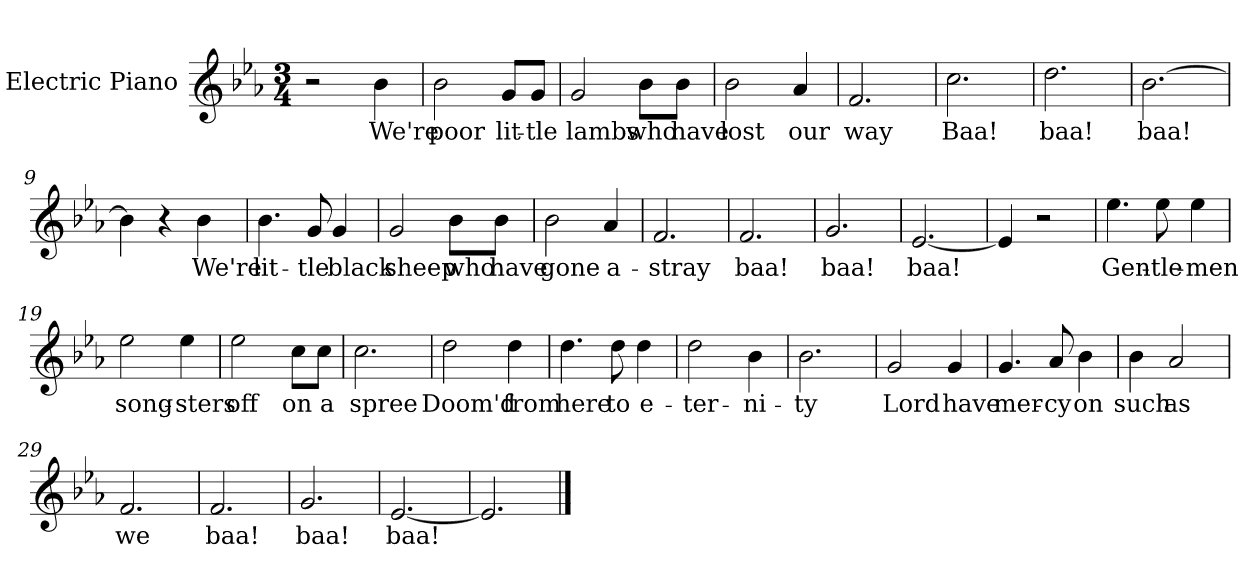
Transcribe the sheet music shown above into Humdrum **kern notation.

**kern	**text
*part1	*part1
*staff1	*staff1
*I"Electric Piano	*
*I'E.Pno	*
*clefG2	*
*k[b-e-a-]	*
*E-:	*
*M3/4	*
=1	=1
2r	.
4b-\	We're
=2	=2
2b-\	poor
8g/L	lit-
8g/J	-tle
=3	=3
2g/	lambs
8b-\L	who
8b-\J	have
=4	=4
2b-\	lost
4a-/	our
=5	=5
2.f/	way
=6	=6
2.cc\	Baa!
=7	=7
2.dd\	baa!
!!LO:LB:g=z
=8	=8
[2.b-\	baa!
=9	=9
4b-\]	.
4r	.
4b-\	We're
=10	=10
4.b-\	lit-
8g/	-tle
4g/	black
=11	=11
2g/	sheep
8b-\L	who
8b-\J	have
=12	=12
2b-\	gone
4a-/	a-
=13	=13
2.f/	-stray
=14	=14
2.f/	baa!
!!LO:LB:g=z
=15	=15
2.g/	baa!
=16	=16
[2.e-/	baa!
=17	=17
4e-/]	.
2r	.
=18	=18
4.ee-\	Gen-
8ee-\	-tle-
4ee-\	-men
=19	=19
2ee-\	song-
4ee-\	-sters
=20	=20
2ee-\	off
8cc\L	on
8cc\J	a
=21	=21
2.cc\	spree
!!LO:LB:g=z
=22	=22
2dd\	Doom'd
4dd\	from
=23	=23
4.dd\	here
8dd\	to
4dd\	e-
=24	=24
2dd\	-ter-
4b-\	-ni-
=25	=25
2.b-\	-ty
=26	=26
2g/	Lord
4g/	have
=27	=27
4.g/	mer-
8a-/	-cy
4b-\	on
=28	=28
4b-\	such
2a-/	as
!!LO:LB:g=z
=29	=29
2.f/	we
=30	=30
2.f/	baa!
=31	=31
2.g/	baa!
=32	=32
[2.e-/	baa!
=33	=33
2.e-/]	.
==	==
*-	*-
